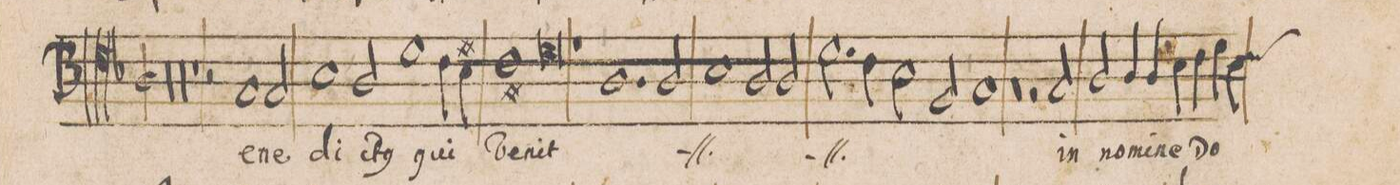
**kern	**text
*I"Altus	*
*clefC4	*
*k[b-]	*
*M2/1	*
0r	.
=2-	=2-
0r	.
=3-	=3-
0r	.
=4-	=4-
0r	.
=5-	=5-
1r	.
2r	.
1G/	Be-
=6-	=6-
2G/	-ne
1B-	di-
=7-	=7-
2A/	-ct(u)s
1d	qui
4c\	.
4B#X\	.
=8-	=8-
1c#X	ve-
0d	-nit
=9-	=9-
1r	.
=10-	=10-
*	*ij
1.A	qui
2A/	ve-
=11-	=11-
1B-	-nit
2A/	qui
2A/	ve-
=12-	=12-
2.d\	-nit
4c\	qui
2B-\	ve-
2F/	.
=13-	=13-
1G	-nit
*	*Xij
1r	.
=14-	=14-
1r	.
2r	.
2G/	in
=15-	=15-
2A/	no-
4A/	-mi-
4A/	-ne
4B-\	Do-
4c\	.
4d\	.
*custos:c	*
4B-\	.
=16-	=16-
*-	*-
